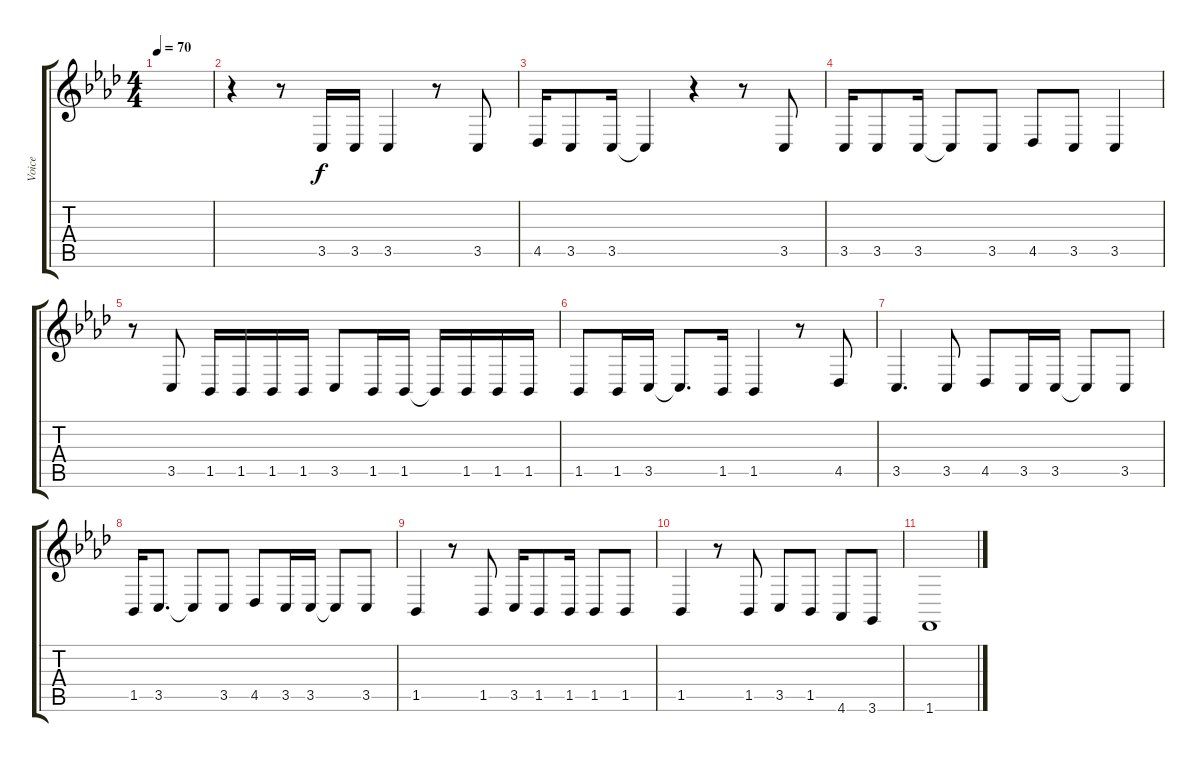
\track ("Voice" "Voice") {instrument drawbarorgan}
\staff {score tabs}
\tuning (E4 B3 G3 D3 A2 E2) {hide}
\ts (4 4)
\tempo 70
\clef g2
\ks ab
|
r.4 r.8 3.5.16 3.5.16 3.5.4 r.8 3.5.8 |
4.5.16 3.5.8 3.5.16 3.5{t}.4 r.4 r.8 3.5.8 |
3.5.16 3.5.8 3.5.16 3.5{t}.8 3.5.8 4.5.8 3.5.8 3.5.4 |
r.8 3.5.8 1.5.16 1.5.16 1.5.16 1.5.16 3.5.8 1.5.16 1.5.16 1.5{t}.16 1.5.16 1.5.16 1.5.16 |
1.5.8 1.5.16 3.5.16 3.5{t}.8{d} 1.5.16 1.5.4 r.8 4.5.8 |
3.5.4{d} 3.5.8 4.5.8 3.5.16 3.5.16 3.5{t}.8 3.5.8 |
1.5.16 3.5.8{d} 3.5{t}.8 3.5.8 4.5.8 3.5.16 3.5.16 3.5{t}.8 3.5.8 |
1.5.4 r.8 1.5.8 3.5.16 1.5.8 1.5.16 1.5.8 1.5.8 |
1.5.4 r.8 1.5.8 3.5.8 1.5.8 4.6.8 3.6.8 |
1.6.1
